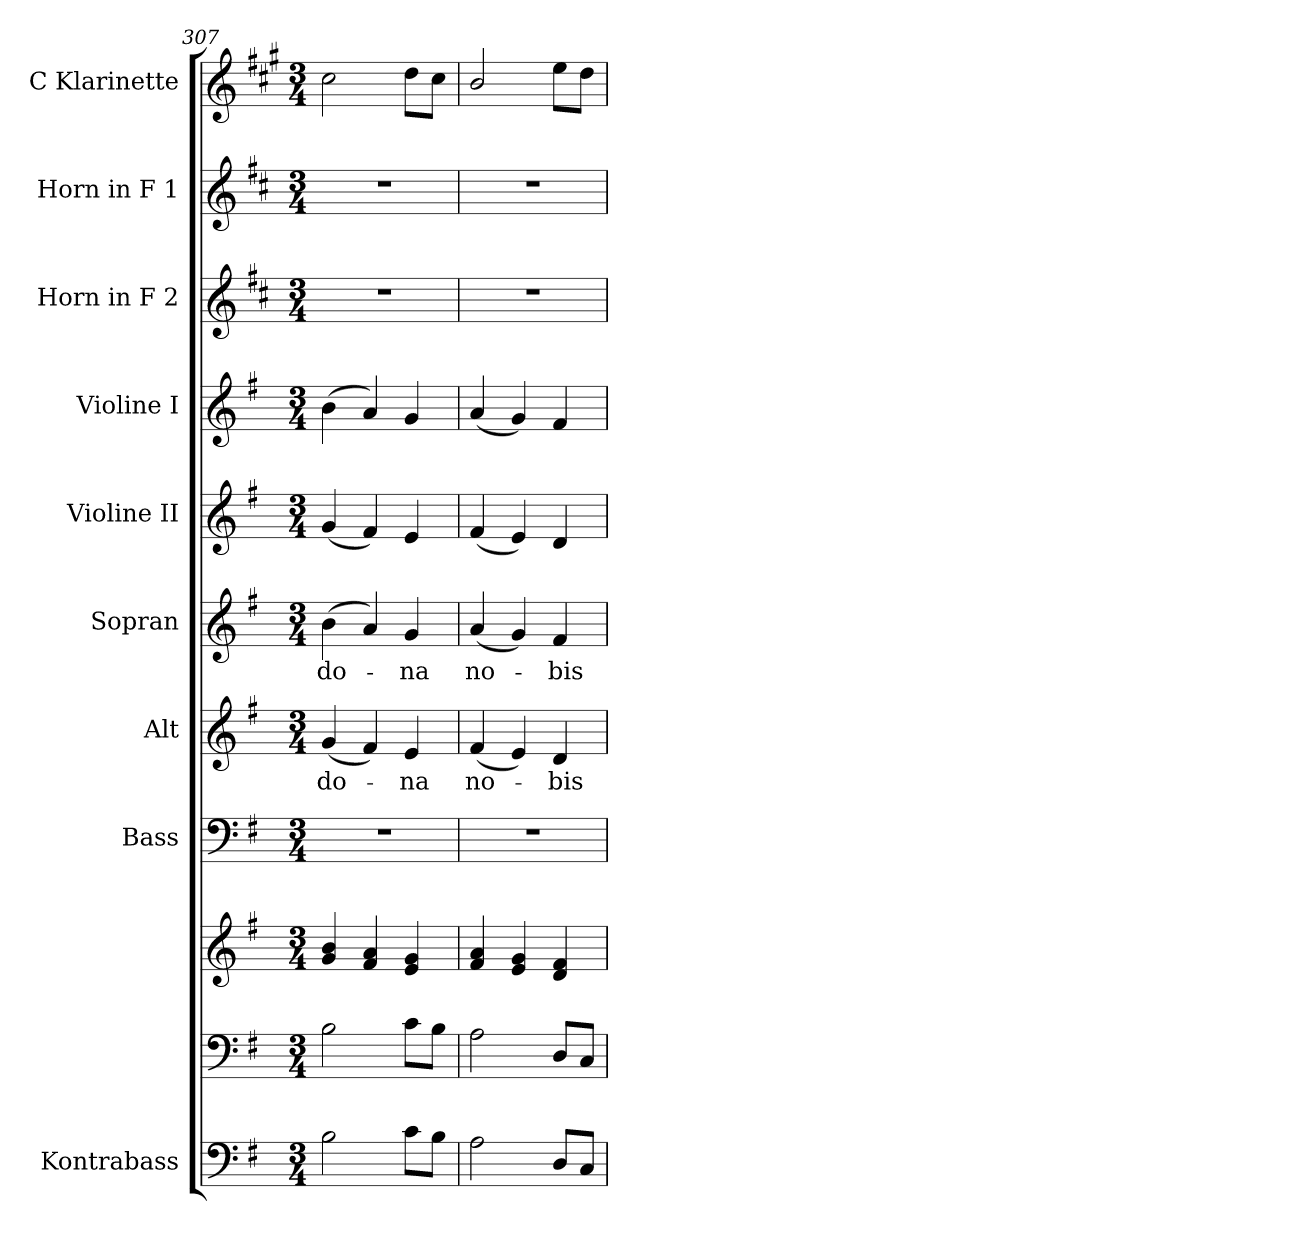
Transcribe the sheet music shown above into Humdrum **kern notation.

**kern	**kern	**kern	**kern	**kern	**text	**kern	**text	**kern	**kern	**kern	**kern	**kern
*part10	*part9	*part9	*part8	*part7	*part7	*part6	*part6	*part5	*part4	*part3	*part2	*part1
*staff11	*staff10	*staff9	*staff8	*staff7	*staff7	*staff6	*staff6	*staff5	*staff4	*staff3	*staff2	*staff1
*I"Kontrabass	*	*	*I"Bass	*I"Alt	*	*I"Sopran	*	*I"Violine II	*I"Violine I	*I"Horn in F 2	*I"Horn in F 1	*I"C Klarinette
*I'Kb.	*	*	*I'B.	*I'A.	*	*I'S.	*	*I'Vl. II	*I'Vl. I	*	*	*I'Kl.
*clefF4	*clefF4	*clefG2	*clefF4	*clefG2	*	*clefG2	*	*clefG2	*clefG2	*clefG2	*clefG2	*clefG2
*ITrd7c12	*	*	*	*	*	*	*	*	*	*ITrd4c7	*ITrd4c7	*ITrd1c2
*k[f#]	*k[f#]	*k[f#]	*k[f#]	*k[f#]	*	*k[f#]	*	*k[f#]	*k[f#]	*k[f#]	*k[f#]	*k[f#]
*G:	*G:	*G:	*G:	*G:	*	*G:	*	*G:	*G:	*G:	*G:	*G:
*M3/4	*M3/4	*M3/4	*M3/4	*M3/4	*	*M3/4	*	*M3/4	*M3/4	*M3/4	*M3/4	*M3/4
=307	=307	=307	=307	=307	=307	=307	=307	=307	=307	=307	=307	=307
!	!	!	!	!	!LO:LY:b	!	!LO:LY:b	!	!	!	!	!
2BB\	2B\	4g/ 4b/	2.r	(<4g/	do-	(>4b\	do-	(<4g/	(>4b\	2.r	2.r	2b\
.	.	4f#/ 4a/	.	4f#/)	.	4a/)	.	4f#/)	4a/)	.	.	.
!	!	!	!	!	!LO:LY:b	!	!LO:LY:b	!	!	!	!	!
8C\L	8c\L	4e/ 4g/	.	4e/	-na	4g/	-na	4e/	4g/	.	.	8cc\L
8BB\J	8B\J	.	.	.	.	.	.	.	.	.	.	8b\J
=308	=308	=308	=308	=308	=308	=308	=308	=308	=308	=308	=308	=308
!	!	!	!	!	!LO:LY:b	!	!LO:LY:b	!	!	!	!	!
2AA\	2A\	4f#/ 4a/	2.r	(<4f#/	no-	(<4a/	no-	(<4f#/	(<4a/	2.r	2.r	2a/
.	.	4e/ 4g/	.	4e/)	.	4g/)	.	4e/)	4g/)	.	.	.
!	!	!	!	!	!LO:LY:b	!	!LO:LY:b	!	!	!	!	!
8DD/L	8D/L	4d/ 4f#/	.	4d/	-bis	4f#/	-bis	4d/	4f#/	.	.	8dd\L
8CC/J	8C/J	.	.	.	.	.	.	.	.	.	.	8cc\J
=	=	=	=	=	=	=	=	=	=	=	=	=
*-	*-	*-	*-	*-	*-	*-	*-	*-	*-	*-	*-	*-
